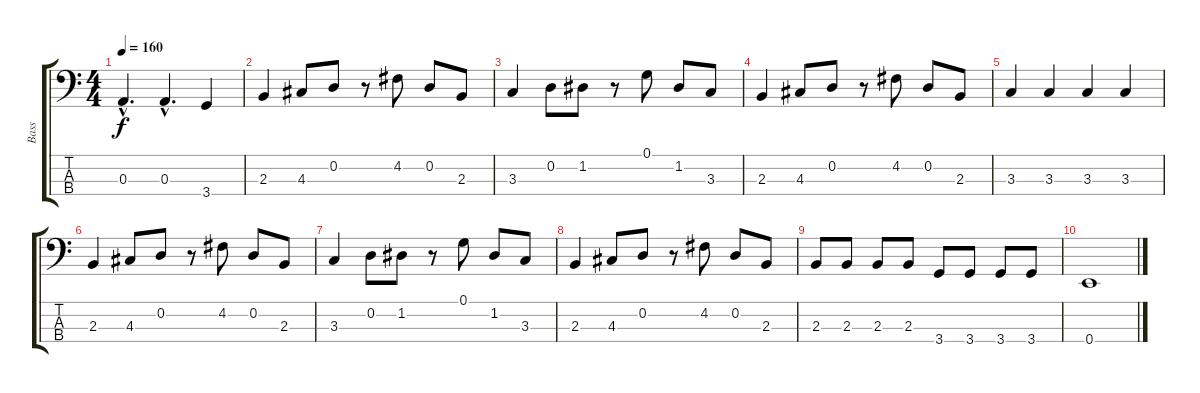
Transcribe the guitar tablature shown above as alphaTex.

\track ("Bass" "Bass") {instrument electricbassfinger}
\staff {score tabs}
\tuning (G2 D2 A1 E1) {hide}
\ts (4 4)
\tempo 160
\clef f4
\ks c
0.3{hac}.4{d dy f} 0.3{hac}.4{d} 3.4.4 |
2.3.4 4.3.8 0.2.8 r.8 4.2.8 0.2.8 2.3.8 |
3.3.4 0.2.8 1.2.8 r.8 0.1.8 1.2.8 3.3.8 |
2.3.4 4.3.8 0.2.8 r.8 4.2.8 0.2.8 2.3.8 |
3.3.4 3.3.4 3.3.4 3.3.4 |
2.3.4 4.3.8 0.2.8 r.8 4.2.8 0.2.8 2.3.8 |
3.3.4 0.2.8 1.2.8 r.8 0.1.8 1.2.8 3.3.8 |
2.3.4 4.3.8 0.2.8 r.8 4.2.8 0.2.8 2.3.8 |
2.3.8 2.3.8 2.3.8 2.3.8 3.4.8 3.4.8 3.4.8 3.4.8 |
0.4.1
